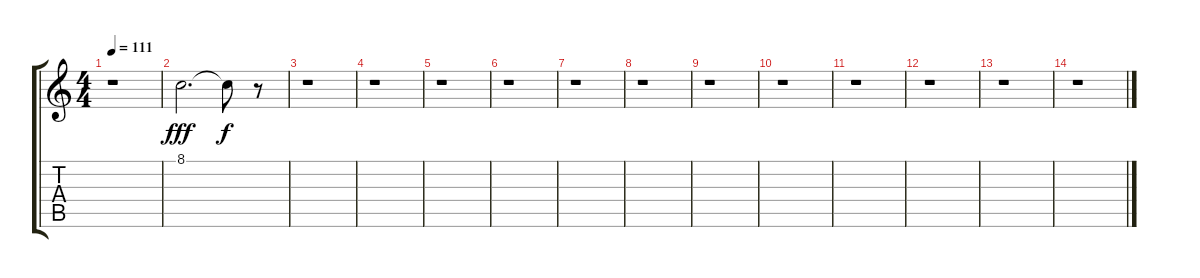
\track "" {instrument synthstrings1}
\staff {score tabs}
\tuning (E4 B3 G3 D3 A2 E2) {hide}
\ts (4 4)
\tempo 111
\clef g2
\ks c
r.1{dy f} |
8.1.2{d dy fff} 8.1{t}.8{dy f} r.8 |
r.1 |
r.1 |
r.1 |
r.1 |
r.1 |
r.1 |
r.1 |
r.1 |
r.1 |
r.1 |
r.1 |
r.1
